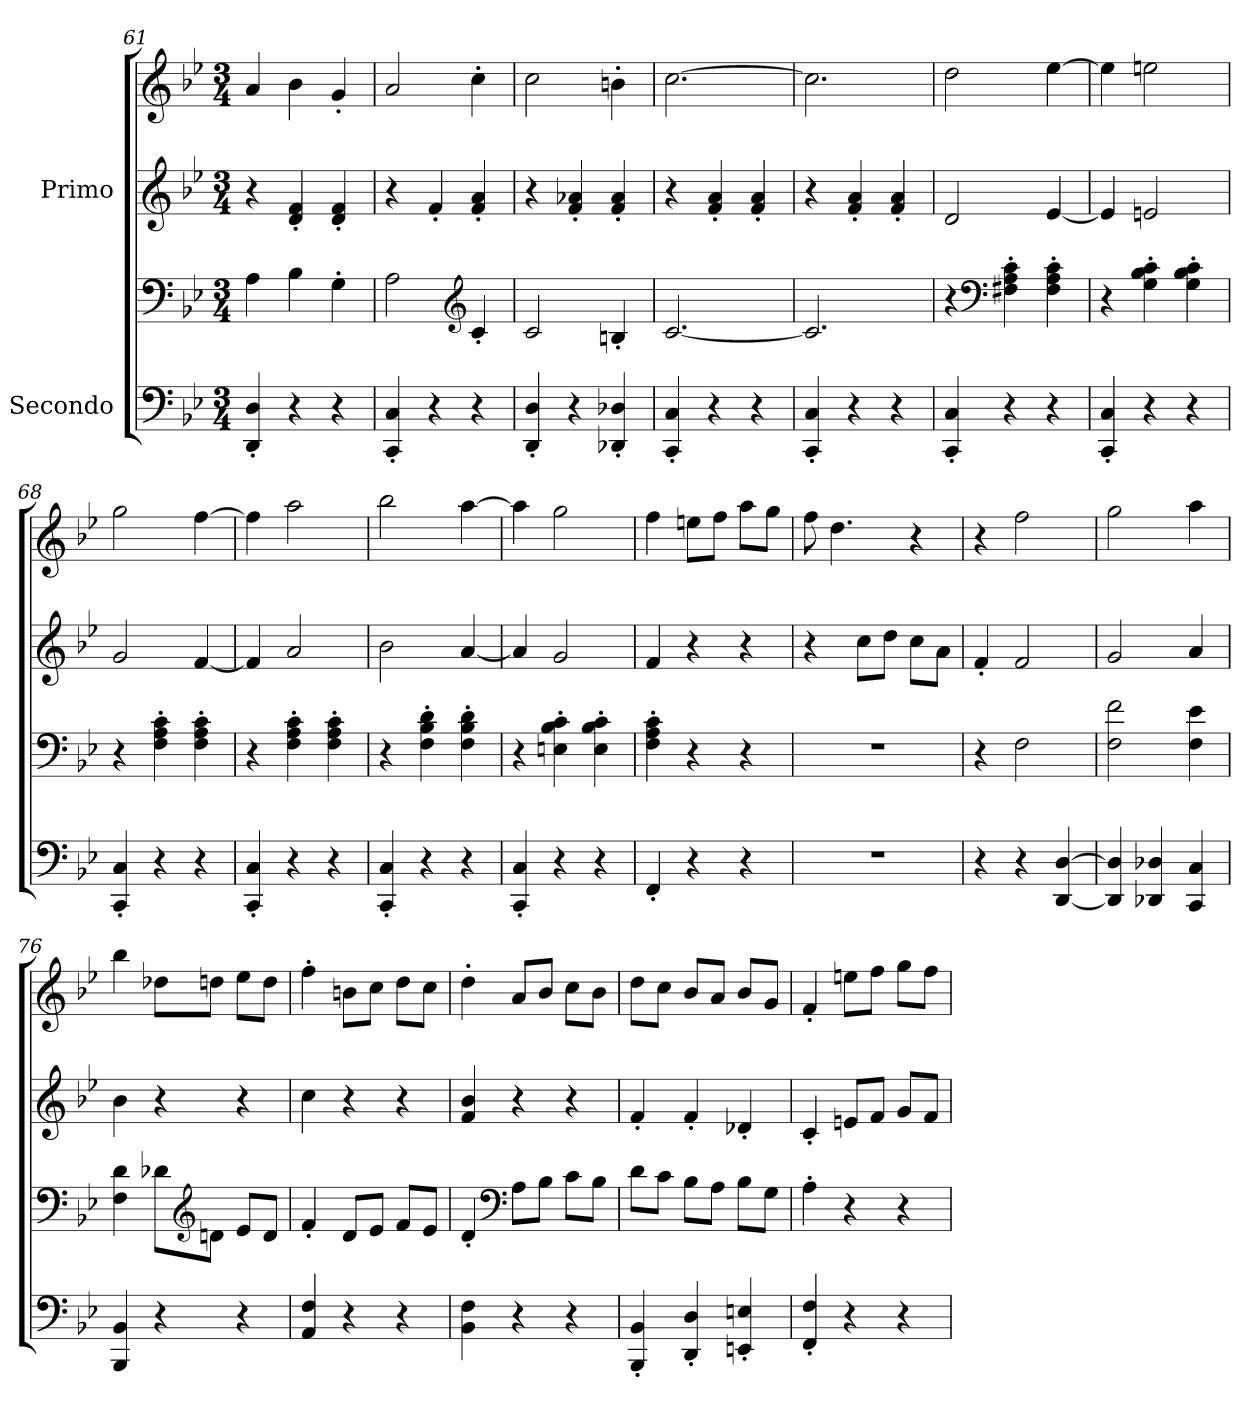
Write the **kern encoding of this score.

**kern	**kern	**kern	**kern
*part2	*part2	*part1	*part1
*staff4	*staff3	*staff2	*staff1
*I"Secondo	*	*I"Primo	*
*clefF4	*clefF4	*clefG2	*clefG2
*k[b-e-]	*k[b-e-]	*k[b-e-]	*k[b-e-]
*M3/4	*M3/4	*M3/4	*M3/4
=61	=61	=61	=61
4DD/' 4D/'	4A\	4r	4a/
4r	4B-\	4d/' 4f/'	4b-\
4r	4G'\	4d/' 4f/'	4g'/
=62	=62	=62	=62
4CC/' 4C/'	2A\	4r	2a/
4r	.	4f'/	.
*	*clefG2	*	*
4r	4c'/	4f/' 4a/'	4cc'\
=63	=63	=63	=63
4DD/' 4D/'	2c/	4r	2cc\
4r	.	4f/' 4a-X/'	.
4DD-X/' 4D-X/'	4Bn'/	4f/' 4a-/'	4bn'\
=64	=64	=64	=64
4CC/' 4C/'	[2.c/	4r	[2.cc\
4r	.	4f/' 4a/'	.
4r	.	4f/' 4a/'	.
=65	=65	=65	=65
4CC/' 4C/'	2.c/]	4r	2.cc\]
4r	.	4f/' 4a/'	.
4r	.	4f/' 4a/'	.
=66	=66	=66	=66
4CC/' 4C/'	4r	2d/	2dd\
*	*clefF4	*	*
4r	4F#X\' 4A\' 4c\'	.	.
4r	4F#\' 4A\' 4c\'	[4e-/	[4ee-\
=67	=67	=67	=67
4CC/' 4C/'	4r	4e-/]	4ee-\]
4r	4G\' 4B-\' 4c\'	2en/	2een\
4r	4G\' 4B-\' 4c\'	.	.
=68	=68	=68	=68
4CC/' 4C/'	4r	2g/	2gg\
4r	4F\' 4A\' 4c\'	.	.
4r	4F\' 4A\' 4c\'	[4f/	[4ff\
!!LO:LB:g=z
=69	=69	=69	=69
4CC/' 4C/'	4r	4f/]	4ff\]
4r	4F\' 4A\' 4c\'	2a/	2aa\
4r	4F\' 4A\' 4c\'	.	.
=70	=70	=70	=70
4CC/' 4C/'	4r	2b-\	2bb-\
4r	4F\' 4B-\' 4d\'	.	.
4r	4F\' 4B-\' 4d\'	[4a/	[4aa\
=71	=71	=71	=71
4CC/' 4C/'	4r	4a/]	4aa\]
4r	4En\' 4B-\' 4c\'	2g/	2gg\
4r	4E\' 4B-\' 4c\'	.	.
=72	=72	=72	=72
4FF'/	4F\' 4A\' 4c\'	4f/	4ff\
4r	4r	4r	8een\L
.	.	.	8ff\J
4r	4r	4r	8aa\L
.	.	.	8gg\J
=73	=73	=73	=73
2.r	2.r	4r	8ff\
.	.	.	4.dd\
.	.	8cc\L	.
.	.	8dd\J	.
.	.	8cc\L	4r
.	.	8a\J	.
=74	=74	=74	=74
4r	4r	4f'/	4r
4r	2F\	2f/	2ff\
[4DD/ [4D/	.	.	.
=75	=75	=75	=75
4DD/] 4D/]	2F\ 2f\	2g/	2gg\
4DD-X/ 4D-X/	.	.	.
4CC/ 4C/	4F\ 4e-\	4a/	4aa\
!!LO:PB:g=z
=76	=76	=76	=76
4BBB-/ 4BB-/	4F\ 4d\	4b-\	4bb-\
4r	8d-X\L	4r	8dd-X\L
*	*clefG2	*	*
.	8dn\J	.	8ddn\J
4r	8e-/L	4r	8ee-\L
.	8d/J	.	8dd\J
=77	=77	=77	=77
4AA/ 4F/	4f'/	4cc\	4ff'\
4r	8d/L	4r	8bn\L
.	8e-/J	.	8cc\J
4r	8f/L	4r	8dd\L
.	8e-/J	.	8cc\J
=78	=78	=78	=78
4BB-\ 4F\	4d'/	4f/ 4b-/	4dd'\
*	*clefF4	*	*
4r	8A\L	4r	8a/L
.	8B-\J	.	8b-/J
4r	8c\L	4r	8cc\L
.	8B-\J	.	8b-\J
=79	=79	=79	=79
4BBB-/' 4BB-/'	8d\L	4f'/	8dd\L
.	8c\J	.	8cc\J
4DD/' 4D/'	8B-\L	4f'/	8b-/L
.	8A\J	.	8a/J
4EEn/' 4En/'	8B-\L	4d-X'/	8b-/L
.	8G\J	.	8g/J
=80	=80	=80	=80
4FF/' 4F/'	4A'\	4c'/	4f'/
4r	4r	8en/L	8een\L
.	.	8f/J	8ff\J
4r	4r	8g/L	8gg\L
.	.	8f/J	8ff\J
=	=	=	=
*-	*-	*-	*-
